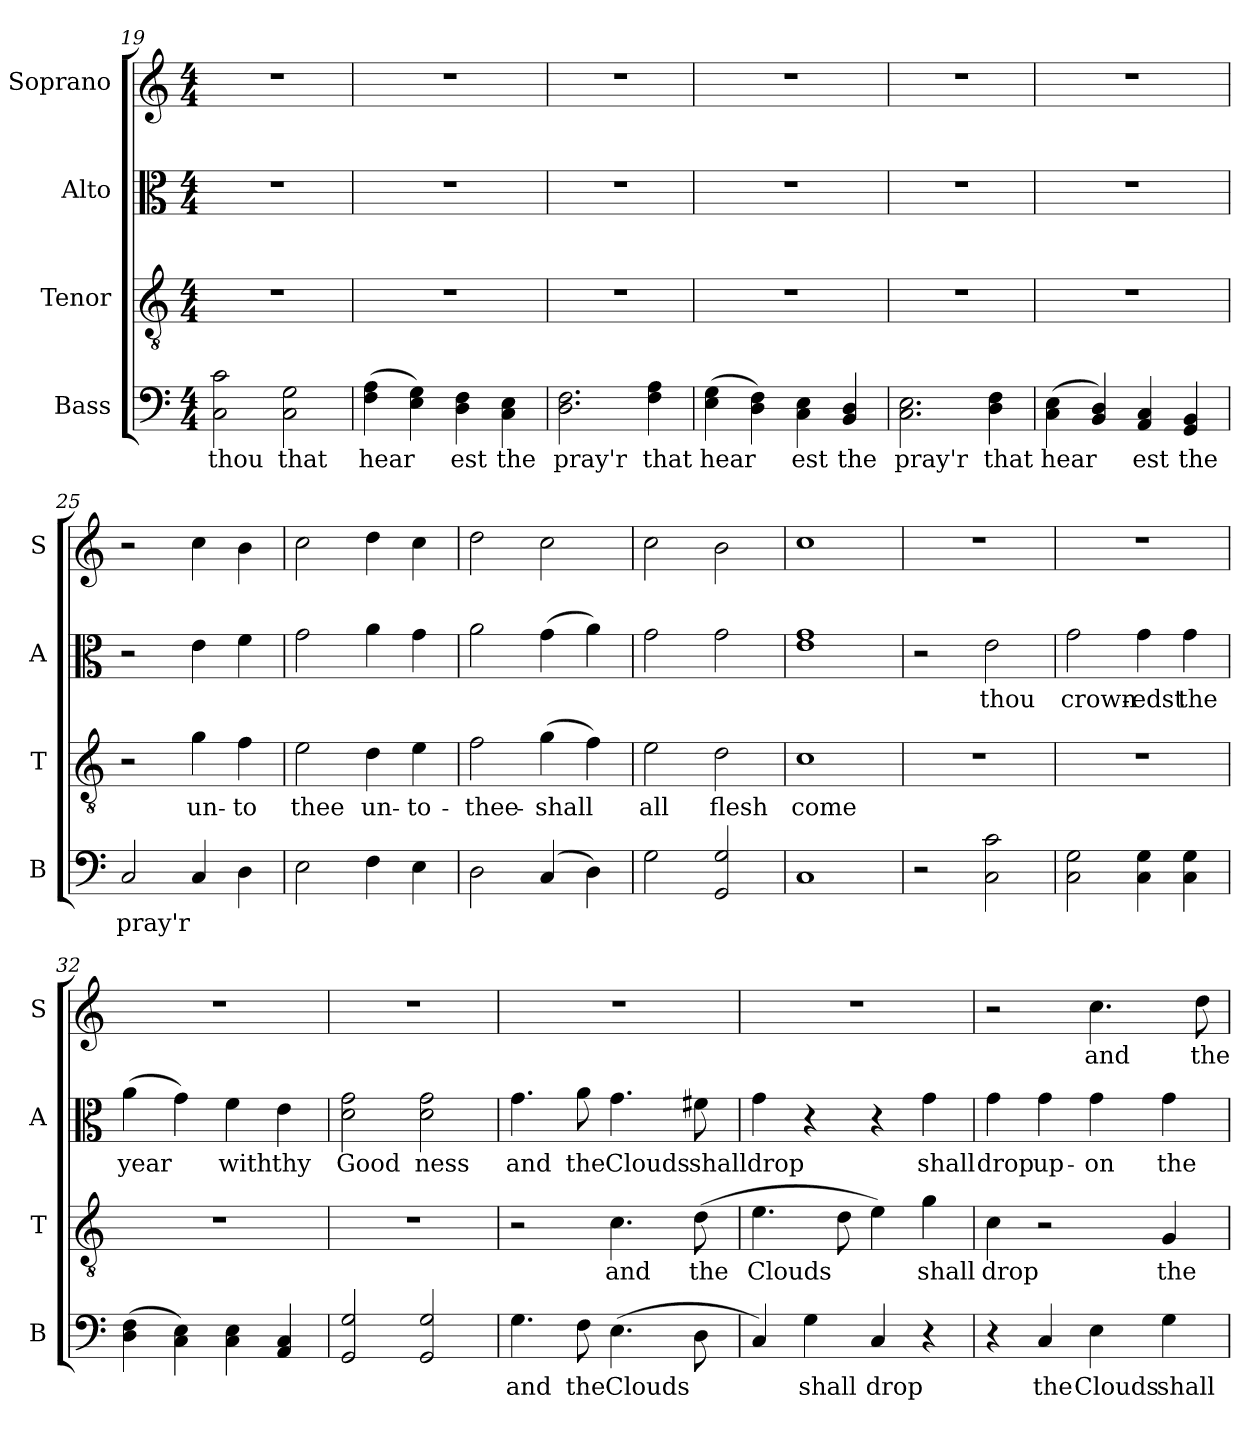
**kern	**text	**kern	**text	**kern	**text	**kern	**text
*part4	*part4	*part3	*part3	*part2	*part2	*part1	*part1
*staff4	*staff4	*staff3	*staff3	*staff2	*staff2	*staff1	*staff1
*I"Bass	*	*I"Tenor	*	*I"Alto	*	*I"Soprano	*
*I'B	*	*I'T	*	*I'A	*	*I'S	*
*clefF4	*	*clefGv2	*	*clefC3	*	*clefG2	*
*k[]	*	*k[]	*	*k[]	*	*k[]	*
*C:	*	*C:	*	*C:	*	*C:	*
*M4/4	*	*M4/4	*	*M4/4	*	*M4/4	*
=19	=19	=19	=19	=19	=19	=19	=19
2C\ 2c\	thou	1r	.	1r	.	1r	.
2C\ 2G\	that	.	.	.	.	.	.
=20	=20	=20	=20	=20	=20	=20	=20
(4F\ 4A\	hear	1r	.	1r	.	1r	.
4E\ 4G\)	.	.	.	.	.	.	.
4D\ 4F\	est	.	.	.	.	.	.
4C\ 4E\	the	.	.	.	.	.	.
=21	=21	=21	=21	=21	=21	=21	=21
2.D\ 2.F\	pray'r	1r	.	1r	.	1r	.
4F\ 4A\	that	.	.	.	.	.	.
!!LO:PB:g=z
=22	=22	=22	=22	=22	=22	=22	=22
(4E\ 4G\	hear	1r	.	1r	.	1r	.
4D\ 4F\)	.	.	.	.	.	.	.
4C\ 4E\	est	.	.	.	.	.	.
4BB/ 4D/	the	.	.	.	.	.	.
=23	=23	=23	=23	=23	=23	=23	=23
2.C\ 2.E\	pray'r	1r	.	1r	.	1r	.
4D\ 4F\	that	.	.	.	.	.	.
=24	=24	=24	=24	=24	=24	=24	=24
(4C\ 4E\	hear	1r	.	1r	.	1r	.
4BB/ 4D/)	.	.	.	.	.	.	.
4AA/ 4C/	est	.	.	.	.	.	.
4GG/ 4BB/	the	.	.	.	.	.	.
=25	=25	=25	=25	=25	=25	=25	=25
2C/	pray'r	2r	.	2r	.	2r	.
4C/	.	4g\	un-	4e\	.	4cc\	.
4D\	.	4f\	-to	4f\	.	4b\	.
=26	=26	=26	=26	=26	=26	=26	=26
2E\	.	2e\	thee	2g\	.	2cc\	.
4F\	.	4d\	un-	4a\	.	4dd\	.
4E\	.	4e\	-to-	4g\	.	4cc\	.
=27	=27	=27	=27	=27	=27	=27	=27
2D\	.	2f\	-thee-	2a\	.	2dd\	.
(4C/	.	(4g\	shall	(4g\	.	2cc\	.
4D\)	.	4f\)	.	4a\)	.	.	.
!!LO:LB:g=z
=28	=28	=28	=28	=28	=28	=28	=28
2G\	.	2e\	all	2g\	.	2cc\	.
2GG/ 2G/	.	2d\	flesh	2g\	.	2b\	.
=29	=29	=29	=29	=29	=29	=29	=29
1C	.	1c	come	1e 1g	.	1cc	.
=30	=30	=30	=30	=30	=30	=30	=30
2r	.	1r	.	2r	.	1r	.
2C\ 2c\	.	.	.	2e\	thou	.	.
=31	=31	=31	=31	=31	=31	=31	=31
2C\ 2G\	.	1r	.	2g\	crown-	1r	.
4C\ 4G\	.	.	.	4g\	-edst	.	.
4C\ 4G\	.	.	.	4g\	the	.	.
=32	=32	=32	=32	=32	=32	=32	=32
(4D\ 4F\	.	1r	.	(4a\	year	1r	.
4C\ 4E\)	.	.	.	4g\)	.	.	.
4C\ 4E\	.	.	.	4f\	with	.	.
4AA/ 4C/	.	.	.	4e\	thy	.	.
=33	=33	=33	=33	=33	=33	=33	=33
2GG/ 2G/	.	1r	.	2d\ 2g\	Good	1r	.
2GG/ 2G/	.	.	.	2d\ 2g\	ness	.	.
!!LO:LB:g=z
=34	=34	=34	=34	=34	=34	=34	=34
4.G\	and	2r	.	4.g\	and	1r	.
8F\	the	.	.	8a\	the	.	.
(4.E\	Clouds	4.c\	and	4.g\	Clouds	.	.
8D\	.	(8d\	the	8f#X\	shall	.	.
=35	=35	=35	=35	=35	=35	=35	=35
4C/)	.	4.e\	Clouds	4g\	drop	1r	.
4G\	shall	.	.	4r	.	.	.
.	.	8d\	.	.	.	.	.
4C/	drop	4e\)	.	4r	.	.	.
4r	.	4g\	shall	4g\	shall	.	.
=36	=36	=36	=36	=36	=36	=36	=36
4r	.	4c\	drop	4g\	drop	2r	.
4C/	the	2r	.	4g\	up-	.	.
4E\	Clouds	.	.	4g\	-on	4.cc\	and
4G\	shall	4G/	the	4g\	the	.	.
.	.	.	.	.	.	8dd\	the
=	=	=	=	=	=	=	=
*-	*-	*-	*-	*-	*-	*-	*-
